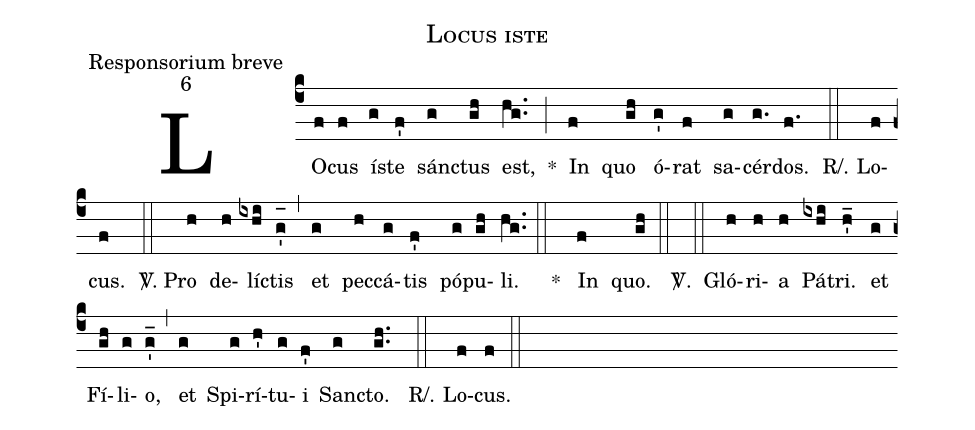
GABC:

name:Locus iste;
office-part:Responsorium breve;
mode:6;
%%
(c4) LO(f)cus(f) í(g)ste(f') sán(g)ctus(gh) est,(hg..) *(;) In(f) quo(gh) ó(g')rat(f) sa(g)cér(g.)dos.(f.) (::)
R/. Lo(f)cus.(f) (::)
<sp>V/</sp>. Pro(h) de(h)lí(ixhi)ctis(g'_[oh:h]) (,) et(g) pec(h)cá(g)tis(f') pó(g)pu(gh)li.(hg..) (::)
*() In(f) quo.(gh)(::)
<sp>V/</sp>.(::) Gló(h)ri(h)a(h) Pá(ixhi)tri.(h'_) et(g) Fí(gh)li(g)o,(g'_) (,) et(g) Spi(g)rí(h')tu(g)i(f') Sanc(g)to. (gh..)(::)
R/. Lo(f)cus.(f) (::)
